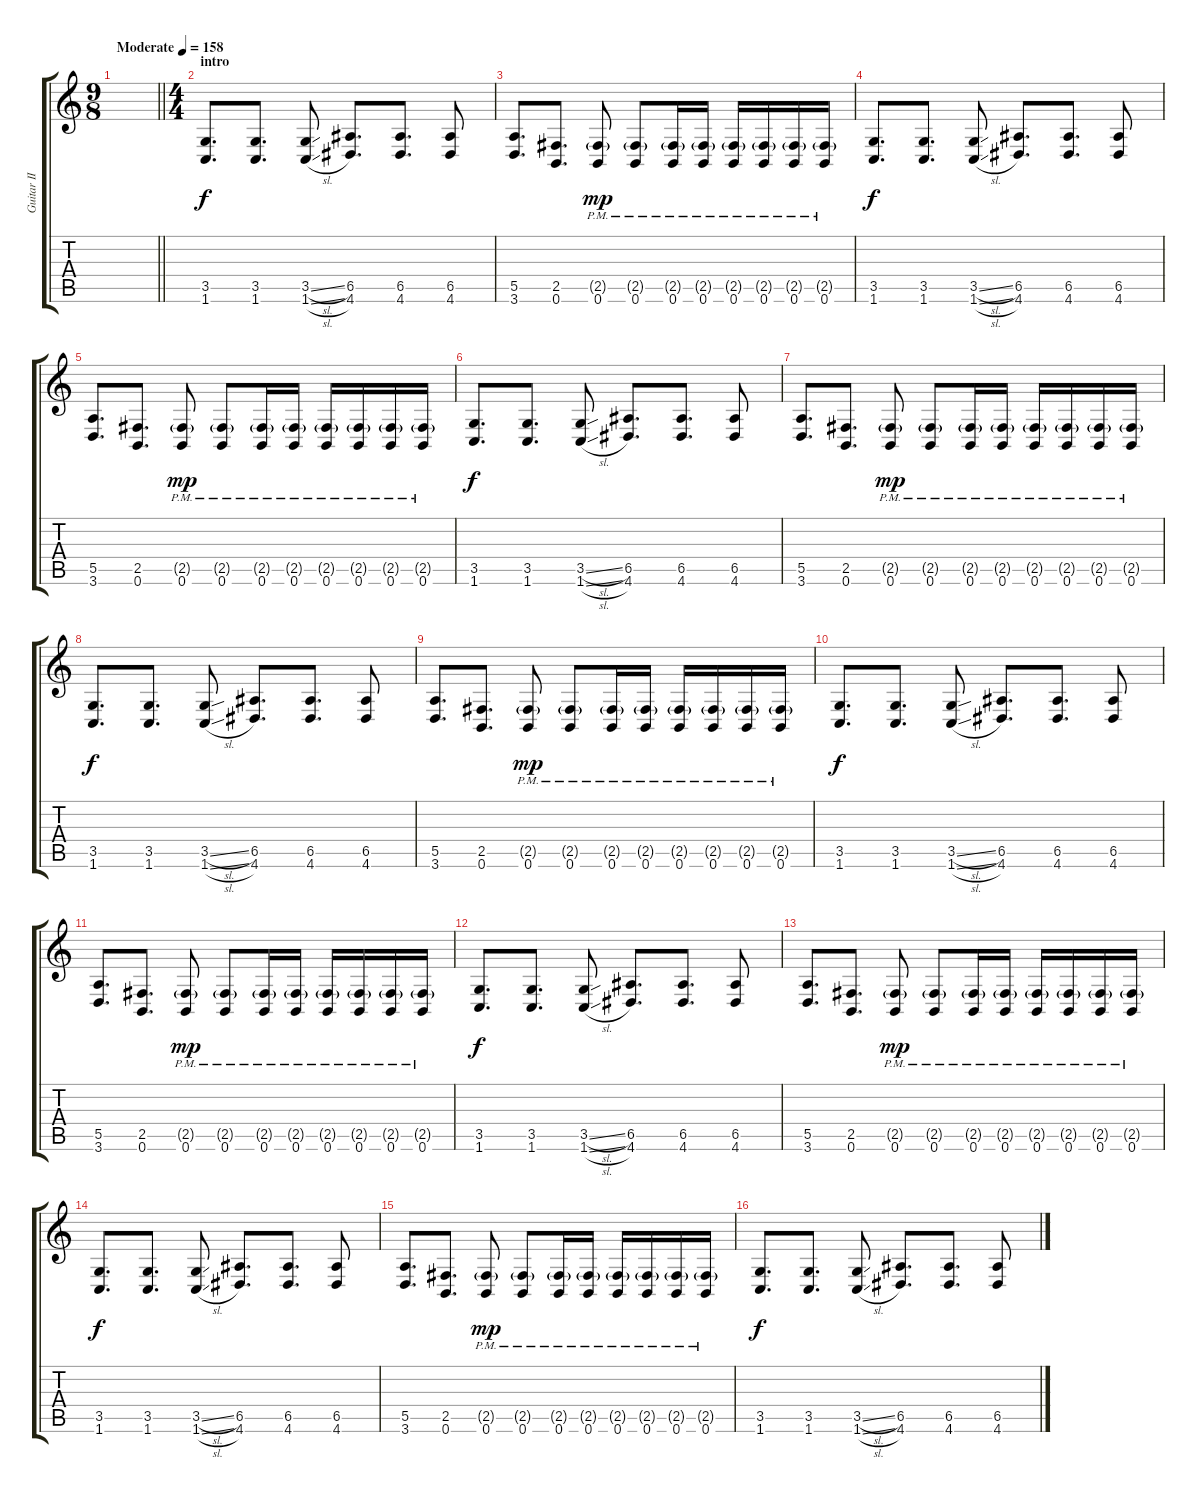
\track ("Guitar II" "Guitar II") {instrument distortionguitar}
\staff {score tabs}
\tuning (B3 Gb3 D3 A2 E2 B1) {hide}
\ts (9 8)
\tempo (158 "Moderate")
\clef g2
\barLineRight lightlight
\ks c
|
\ts (4 4)
\section ("" "intro")
(3.5 1.6).8{d} (3.5 1.6).8{d} (3.5{sl} 1.6{sl}).8 (6.5 4.6).8{d} (6.5 4.6).8{d} (6.5 4.6).8 |
(5.5 3.6).8{d} (2.5 0.6).8{d} (2.5{g pm} 0.6{pm}).8{dy mp} (2.5{g pm} 0.6{pm}).8 (2.5{g pm} 0.6{pm}).16 (2.5{g pm} 0.6{pm}).16 (2.5{g pm} 0.6{pm}).16 (2.5{g pm} 0.6{pm}).16 (2.5{g pm} 0.6{pm}).16 (2.5{g pm} 0.6{pm}).16 |
(3.5 1.6).8{d dy f} (3.5 1.6).8{d} (3.5{sl} 1.6{sl}).8 (6.5 4.6).8{d} (6.5 4.6).8{d} (6.5 4.6).8 |
(5.5 3.6).8{d} (2.5 0.6).8{d} (2.5{g pm} 0.6{pm}).8{dy mp} (2.5{g pm} 0.6{pm}).8 (2.5{g pm} 0.6{pm}).16 (2.5{g pm} 0.6{pm}).16 (2.5{g pm} 0.6{pm}).16 (2.5{g pm} 0.6{pm}).16 (2.5{g pm} 0.6{pm}).16 (2.5{g pm} 0.6{pm}).16 |
(3.5 1.6).8{d dy f} (3.5 1.6).8{d} (3.5{sl} 1.6{sl}).8 (6.5 4.6).8{d} (6.5 4.6).8{d} (6.5 4.6).8 |
(5.5 3.6).8{d} (2.5 0.6).8{d} (2.5{g pm} 0.6{pm}).8{dy mp} (2.5{g pm} 0.6{pm}).8 (2.5{g pm} 0.6{pm}).16 (2.5{g pm} 0.6{pm}).16 (2.5{g pm} 0.6{pm}).16 (2.5{g pm} 0.6{pm}).16 (2.5{g pm} 0.6{pm}).16 (2.5{g pm} 0.6{pm}).16 |
(3.5 1.6).8{d dy f} (3.5 1.6).8{d} (3.5{sl} 1.6{sl}).8 (6.5 4.6).8{d} (6.5 4.6).8{d} (6.5 4.6).8 |
(5.5 3.6).8{d} (2.5 0.6).8{d} (2.5{g pm} 0.6{pm}).8{dy mp} (2.5{g pm} 0.6{pm}).8 (2.5{g pm} 0.6{pm}).16 (2.5{g pm} 0.6{pm}).16 (2.5{g pm} 0.6{pm}).16 (2.5{g pm} 0.6{pm}).16 (2.5{g pm} 0.6{pm}).16 (2.5{g pm} 0.6{pm}).16 |
(3.5 1.6).8{d dy f} (3.5 1.6).8{d} (3.5{sl} 1.6{sl}).8 (6.5 4.6).8{d} (6.5 4.6).8{d} (6.5 4.6).8 |
(5.5 3.6).8{d} (2.5 0.6).8{d} (2.5{g pm} 0.6{pm}).8{dy mp} (2.5{g pm} 0.6{pm}).8 (2.5{g pm} 0.6{pm}).16 (2.5{g pm} 0.6{pm}).16 (2.5{g pm} 0.6{pm}).16 (2.5{g pm} 0.6{pm}).16 (2.5{g pm} 0.6{pm}).16 (2.5{g pm} 0.6{pm}).16 |
(3.5 1.6).8{d dy f} (3.5 1.6).8{d} (3.5{sl} 1.6{sl}).8 (6.5 4.6).8{d} (6.5 4.6).8{d} (6.5 4.6).8 |
(5.5 3.6).8{d} (2.5 0.6).8{d} (2.5{g pm} 0.6{pm}).8{dy mp} (2.5{g pm} 0.6{pm}).8 (2.5{g pm} 0.6{pm}).16 (2.5{g pm} 0.6{pm}).16 (2.5{g pm} 0.6{pm}).16 (2.5{g pm} 0.6{pm}).16 (2.5{g pm} 0.6{pm}).16 (2.5{g pm} 0.6{pm}).16 |
(3.5 1.6).8{d dy f} (3.5 1.6).8{d} (3.5{sl} 1.6{sl}).8 (6.5 4.6).8{d} (6.5 4.6).8{d} (6.5 4.6).8 |
(5.5 3.6).8{d} (2.5 0.6).8{d} (2.5{g pm} 0.6{pm}).8{dy mp} (2.5{g pm} 0.6{pm}).8 (2.5{g pm} 0.6{pm}).16 (2.5{g pm} 0.6{pm}).16 (2.5{g pm} 0.6{pm}).16 (2.5{g pm} 0.6{pm}).16 (2.5{g pm} 0.6{pm}).16 (2.5{g pm} 0.6{pm}).16 |
(3.5 1.6).8{d dy f} (3.5 1.6).8{d} (3.5{sl} 1.6{sl}).8 (6.5 4.6).8{d} (6.5 4.6).8{d} (6.5 4.6).8
